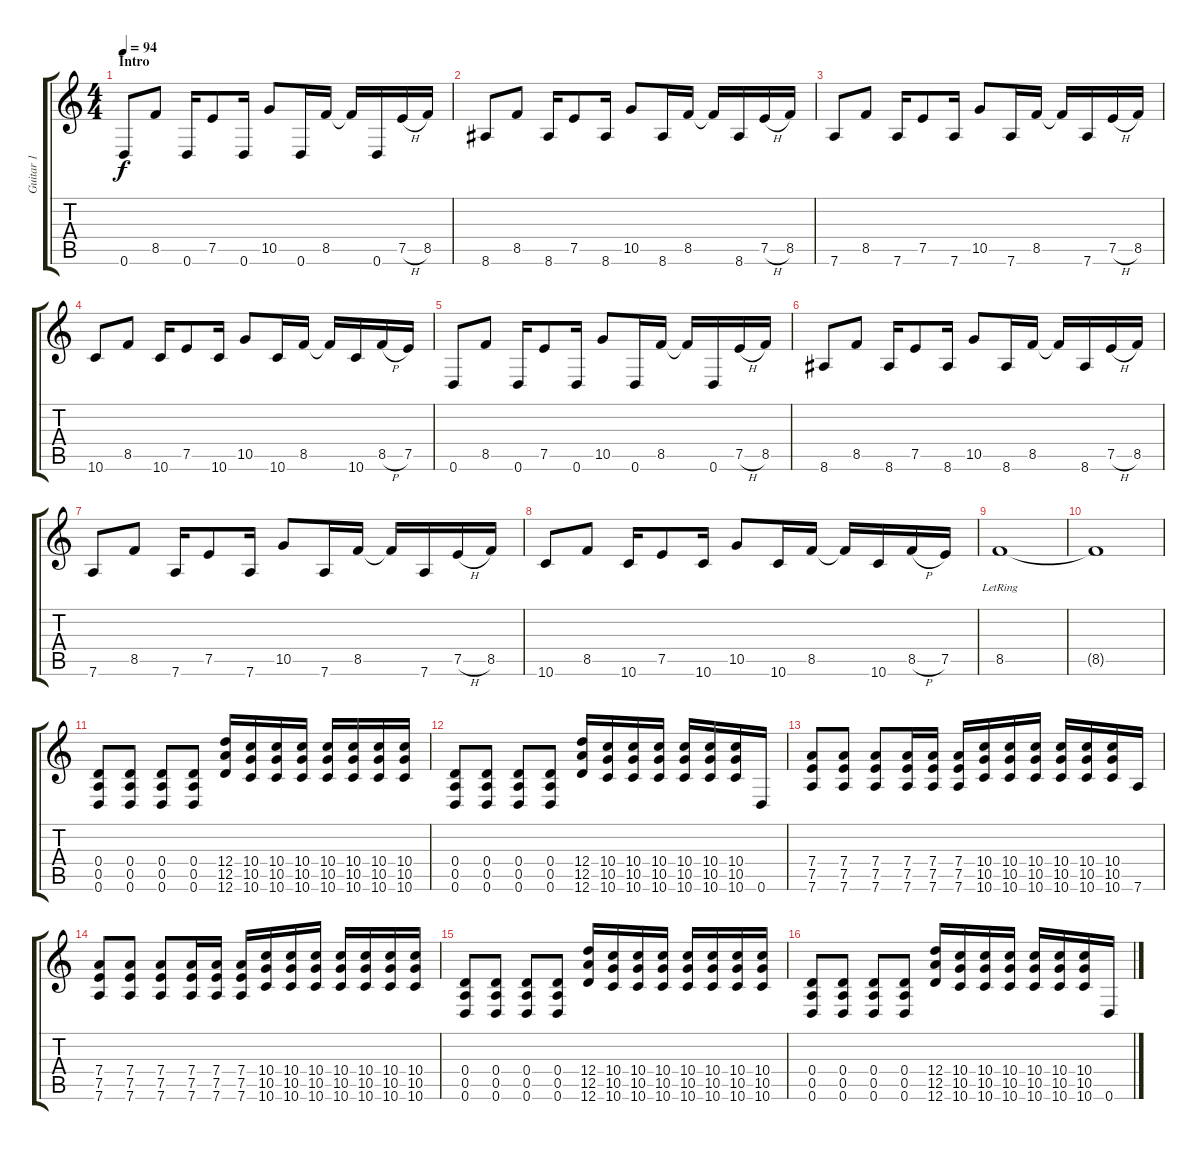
\track ("Guitar 1" "Guitar 1") {instrument distortionguitar}
\staff {score tabs}
\tuning (E4 B3 G3 D3 A2 D2) {hide}
\ts (4 4)
\section ("" "Intro")
\tempo 94
\clef g2
\ks c
0.6.8{dy f instrument distortionguitar} 8.5.8 0.6.16 7.5.8 0.6.16 10.5.8 0.6.16 8.5.16 8.5{t}.16 0.6.16 7.5{h}.16 8.5.16 |
8.6.8 8.5.8 8.6.16 7.5.8 8.6.16 10.5.8 8.6.16 8.5.16 8.5{t}.16 8.6.16 7.5{h}.16 8.5.16 |
7.6.8 8.5.8 7.6.16 7.5.8 7.6.16 10.5.8 7.6.16 8.5.16 8.5{t}.16 7.6.16 7.5{h}.16 8.5.16 |
10.6.8 8.5.8 10.6.16 7.5.8 10.6.16 10.5.8 10.6.16 8.5.16 8.5{t}.16 10.6.16 8.5{h}.16 7.5.16 |
0.6.8 8.5.8 0.6.16 7.5.8 0.6.16 10.5.8 0.6.16 8.5.16 8.5{t}.16 0.6.16 7.5{h}.16 8.5.16 |
8.6.8 8.5.8 8.6.16 7.5.8 8.6.16 10.5.8 8.6.16 8.5.16 8.5{t}.16 8.6.16 7.5{h}.16 8.5.16 |
7.6.8 8.5.8 7.6.16 7.5.8 7.6.16 10.5.8 7.6.16 8.5.16 8.5{t}.16 7.6.16 7.5{h}.16 8.5.16 |
10.6.8 8.5.8 10.6.16 7.5.8 10.6.16 10.5.8 10.6.16 8.5.16 8.5{t}.16 10.6.16 8.5{h}.16 7.5.16 |
8.5{lr}.1 |
8.5{t}.1 |
(0.4 0.5 0.6).8 (0.4 0.5 0.6).8 (0.4 0.5 0.6).8 (0.4 0.5 0.6).8 (12.4 12.5 12.6).16 (10.4 10.5 10.6).16 (10.4 10.5 10.6).16 (10.4 10.5 10.6).16 (10.4 10.5 10.6).16 (10.4 10.5 10.6).16 (10.4 10.5 10.6).16 (10.4 10.5 10.6).16 |
(0.4 0.5 0.6).8 (0.4 0.5 0.6).8 (0.4 0.5 0.6).8 (0.4 0.5 0.6).8 (12.4 12.5 12.6).16 (10.4 10.5 10.6).16 (10.4 10.5 10.6).16 (10.4 10.5 10.6).16 (10.4 10.5 10.6).16 (10.4 10.5 10.6).16 (10.4 10.5 10.6).16 0.6.16 |
(7.4 7.5 7.6).8 (7.4 7.5 7.6).8 (7.4 7.5 7.6).8 (7.4 7.5 7.6).16 (7.4 7.5 7.6).16 (7.4 7.5 7.6).16 (10.4 10.5 10.6).16 (10.4 10.5 10.6).16 (10.4 10.5 10.6).16 (10.4 10.5 10.6).16 (10.4 10.5 10.6).16 (10.4 10.5 10.6).16 7.6.16 |
(7.4 7.5 7.6).8 (7.4 7.5 7.6).8 (7.4 7.5 7.6).8 (7.4 7.5 7.6).16 (7.4 7.5 7.6).16 (7.4 7.5 7.6).16 (10.4 10.5 10.6).16 (10.4 10.5 10.6).16 (10.4 10.5 10.6).16 (10.4 10.5 10.6).16 (10.4 10.5 10.6).16 (10.4 10.5 10.6).16 (10.4 10.5 10.6).16 |
(0.4 0.5 0.6).8 (0.4 0.5 0.6).8 (0.4 0.5 0.6).8 (0.4 0.5 0.6).8 (12.4 12.5 12.6).16 (10.4 10.5 10.6).16 (10.4 10.5 10.6).16 (10.4 10.5 10.6).16 (10.4 10.5 10.6).16 (10.4 10.5 10.6).16 (10.4 10.5 10.6).16 (10.4 10.5 10.6).16 |
(0.4 0.5 0.6).8 (0.4 0.5 0.6).8 (0.4 0.5 0.6).8 (0.4 0.5 0.6).8 (12.4 12.5 12.6).16 (10.4 10.5 10.6).16 (10.4 10.5 10.6).16 (10.4 10.5 10.6).16 (10.4 10.5 10.6).16 (10.4 10.5 10.6).16 (10.4 10.5 10.6).16 0.6.16
